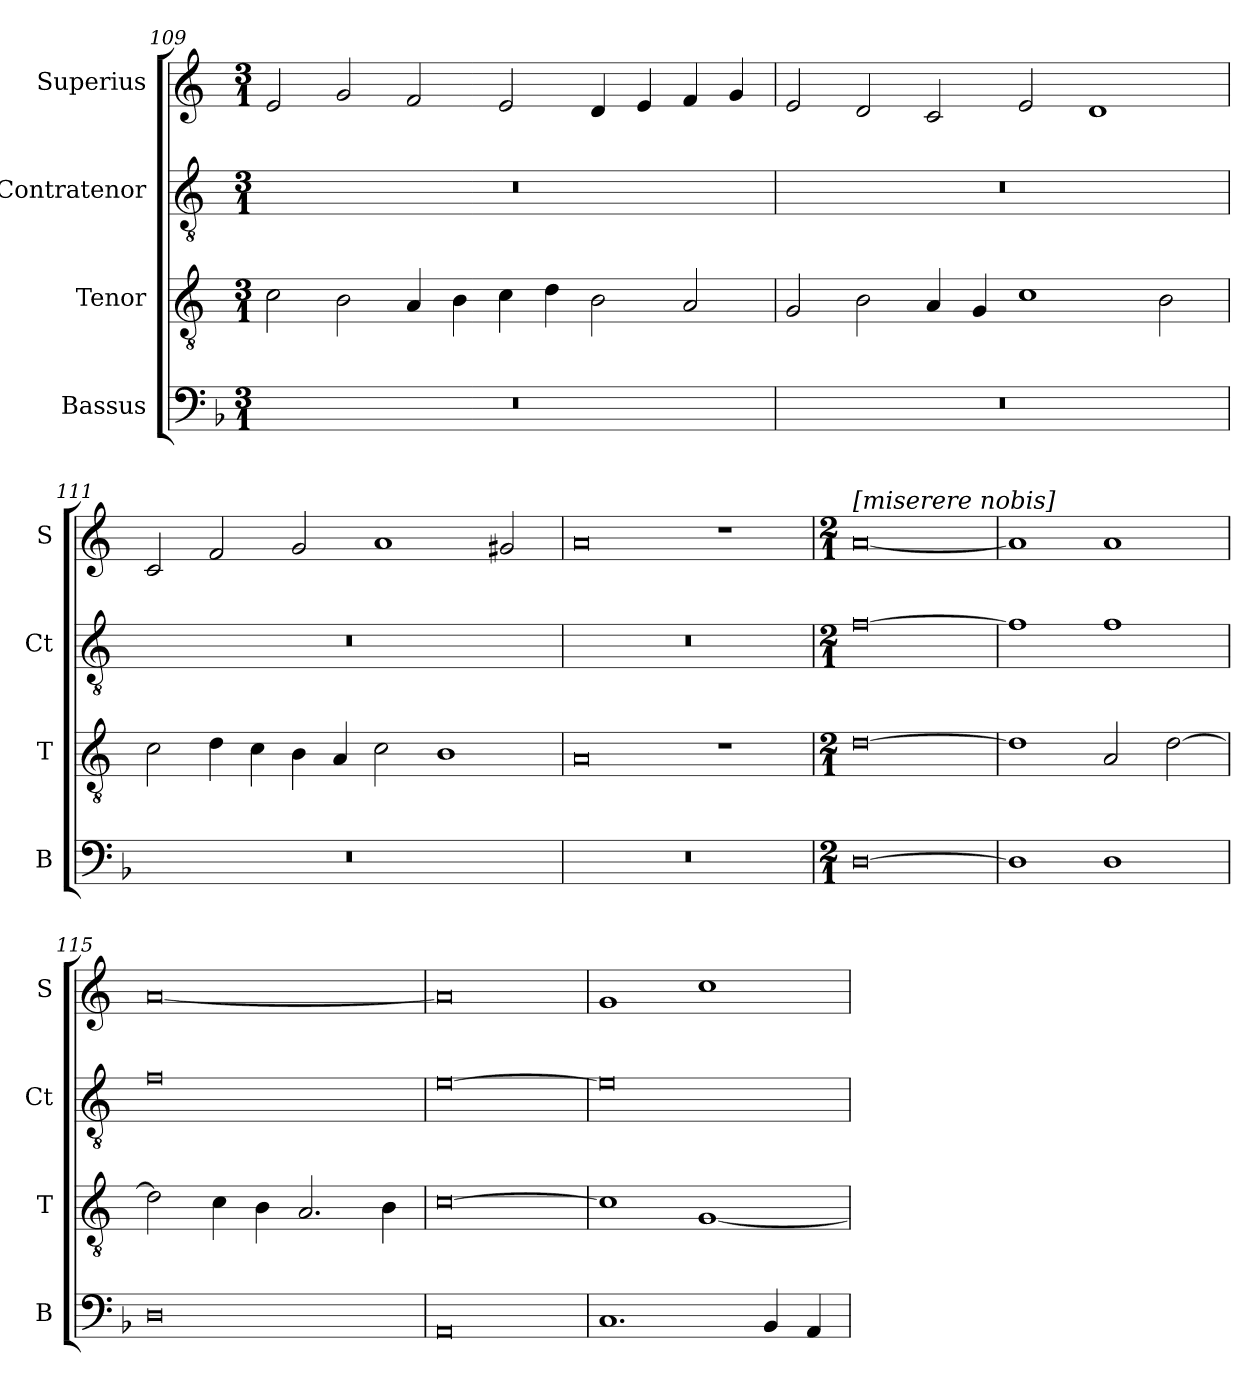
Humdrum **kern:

**kern	**kern	**kern	**kern
*part4	*part3	*part2	*part1
*staff4	*staff3	*staff2	*staff1
*I"Bassus	*I"Tenor	*I"Contratenor	*I"Superius
*I'B	*I'T	*I'Ct	*I'S
*clefF4	*clefGv2	*clefGv2	*clefG2
*k[b-]	*k[]	*k[]	*k[]
*M3/1	*M3/1	*M3/1	*M3/1
=109	=109	=109	=109
0.r	2c	0.r	2e
.	2B	.	2g
.	4A	.	2f
.	4B	.	.
.	4c	.	2e
.	4d	.	.
.	2B	.	4d
.	.	.	4e
.	2A	.	4f
.	.	.	4g
=110	=110	=110	=110
0.r	2G	0.r	2e
.	2B	.	2d
.	4A	.	2c
.	4G	.	.
.	1c	.	2e
.	.	.	1d
.	2B	.	.
=111	=111	=111	=111
0.r	2c	0.r	2c
.	4d	.	2f
.	4c	.	.
.	4B	.	2g
.	4A	.	.
.	2c	.	1a
.	1B	.	.
.	.	.	2g#X
=112	=112	=112	=112
0.r	0A	0.r	0a
.	1r	.	1r
=113	=113	=113	=113
*M2/1	*M2/1	*M2/1	*M2/1
!	!	!	!LO:TX:a:t=[miserere nobis]
[0D	[0d	[0f	[0a
=114	=114	=114	=114
1D]	1d]	1f]	1a]
1D	2A	1f	1a
.	[2d	.	.
=115	=115	=115	=115
0D	2d]	0f	[0a
.	4c	.	.
.	4B	.	.
.	2.A	.	.
.	4B	.	.
=116	=116	=116	=116
0AA	[0c	[0e	0a]
=117	=117	=117	=117
1.C	1c]	0e]	1g
.	[1G	.	1cc
4BB-	.	.	.
4AA	.	.	.
=	=	=	=
*-	*-	*-	*-
